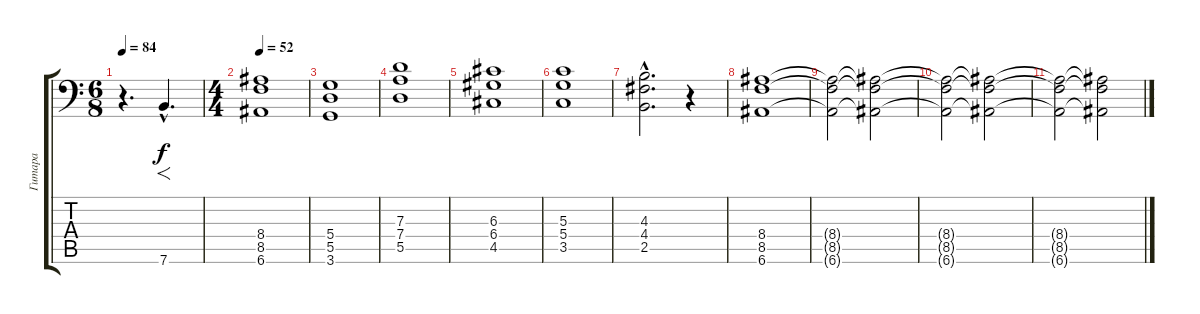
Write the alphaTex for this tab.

\track ("Гитара" "Гитара") {instrument distortionguitar}
\staff {score tabs}
\tuning (E3 B2 G2 D2 A1 E1) {hide}
\ts (6 8)
\tempo 84
\clef f4
\ks c
r.4{d dy f} 7.6{hac}.4{f d} |
\ts (4 4)
\tempo 52
(8.4 8.5 6.6).1{volume 8} |
(5.4 5.5 3.6).1 |
(7.3 7.4 5.5).1 |
(6.3 6.4 4.5).1 |
(5.3 5.4 3.5).1 |
(4.3{hac} 4.4{hac} 2.5{hac}).2{d} r.4 |
(8.4 8.5 6.6).1 |
(8.4{t} 8.5{t} 6.6{t}).2{volume 7} (8.4{t} 8.5{t} 6.6{t}).2{volume 6} |
(8.4{t} 8.5{t} 6.6{t}).2{volume 4} (8.4{t} 8.5{t} 6.6{t}).2{volume 2} |
(8.4{t} 8.5{t} 6.6{t}).2{volume 0} (8.4{t} 8.5{t} 6.6{t}).2
